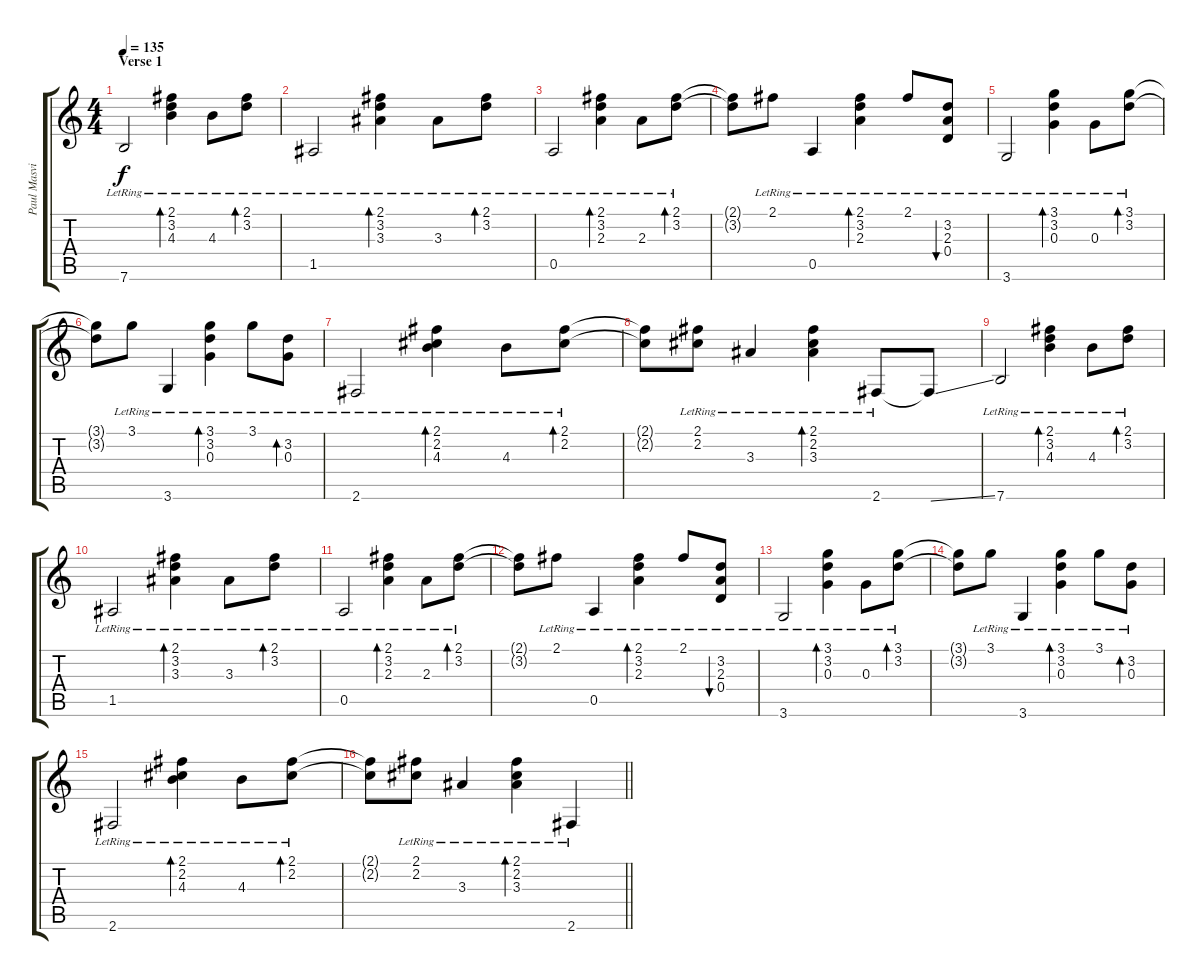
\track ("Paul Masvidal" "Paul Masvi") {instrument acousticguitarsteel}
\staff {score tabs}
\tuning (E4 B3 G3 D3 A2 E2) {hide}
\ts (4 4)
\section ("" "Verse 1")
\tempo 135
\clef g2
\ks c
7.6{lr}.2{dy f} (2.1{lr} 3.2{lr} 4.3{lr}).4{bd 120} 4.3{lr}.8 (2.1{lr} 3.2{lr}).8{bd 120} |
1.5{lr}.2 (2.1{lr} 3.2{lr} 3.3{lr}).4{bd 120} 3.3{lr}.8 (2.1{lr} 3.2{lr}).8{bd 120} |
0.5{lr}.2 (2.1{lr} 3.2{lr} 2.3{lr}).4{bd 120} 2.3{lr}.8 (2.1{lr} 3.2{lr}).8{bd 120} |
(2.1{t} 3.2{t}).8 2.1{lr}.8 0.5{lr}.4 (2.1{lr} 3.2{lr} 2.3{lr}).4{bd 120} 2.1{lr}.8 (3.2{lr} 2.3{lr} 0.4{lr}).8{bu 120} |
3.6{lr}.2 (3.1{lr} 3.2{lr} 0.3{lr}).4{bd 120} 0.3{lr}.8 (3.1{lr} 3.2{lr}).8{bd 120} |
(3.1{t} 3.2{t}).8 3.1{lr}.8 3.6{lr}.4 (3.1{lr} 3.2{lr} 0.3{lr}).4{bd 120} 3.1{lr}.8 (3.2{lr} 0.3{lr}).8{bd 120} |
2.6{lr}.2 (2.1{lr} 2.2{lr} 4.3{lr}).4{bd 120} 4.3{lr}.8 (2.1{lr} 2.2{lr}).8{bd 120} |
(2.1{t} 2.2{t}).8 (2.1{lr} 2.2{lr}).8 3.3{lr}.4 (2.1{lr} 2.2{lr} 3.3{lr}).4{bd 120} 2.6{lr}.8 2.6{ss t}.8 |
7.6{lr}.2 (2.1{lr} 3.2{lr} 4.3{lr}).4{bd 120} 4.3{lr}.8 (2.1{lr} 3.2{lr}).8{bd 120} |
1.5{lr}.2 (2.1{lr} 3.2{lr} 3.3{lr}).4{bd 120} 3.3{lr}.8 (2.1{lr} 3.2{lr}).8{bd 120} |
0.5{lr}.2 (2.1{lr} 3.2{lr} 2.3{lr}).4{bd 120} 2.3{lr}.8 (2.1{lr} 3.2{lr}).8{bd 120} |
(2.1{t} 3.2{t}).8 2.1{lr}.8 0.5{lr}.4 (2.1{lr} 3.2{lr} 2.3{lr}).4{bd 120} 2.1{lr}.8 (3.2{lr} 2.3{lr} 0.4{lr}).8{bu 120} |
3.6{lr}.2 (3.1{lr} 3.2{lr} 0.3{lr}).4{bd 120} 0.3{lr}.8 (3.1{lr} 3.2{lr}).8{bd 120} |
(3.1{t} 3.2{t}).8 3.1{lr}.8 3.6{lr}.4 (3.1{lr} 3.2{lr} 0.3{lr}).4{bd 120} 3.1{lr}.8 (3.2{lr} 0.3{lr}).8{bd 120} |
2.6{lr}.2 (2.1{lr} 2.2{lr} 4.3{lr}).4{bd 120} 4.3{lr}.8 (2.1{lr} 2.2{lr}).8{bd 120} |
\barLineRight lightlight
(2.1{t} 2.2{t}).8 (2.1{lr} 2.2{lr}).8 3.3{lr}.4 (2.1{lr} 2.2{lr} 3.3{lr}).4{bd 120} 2.6{lr}.4
